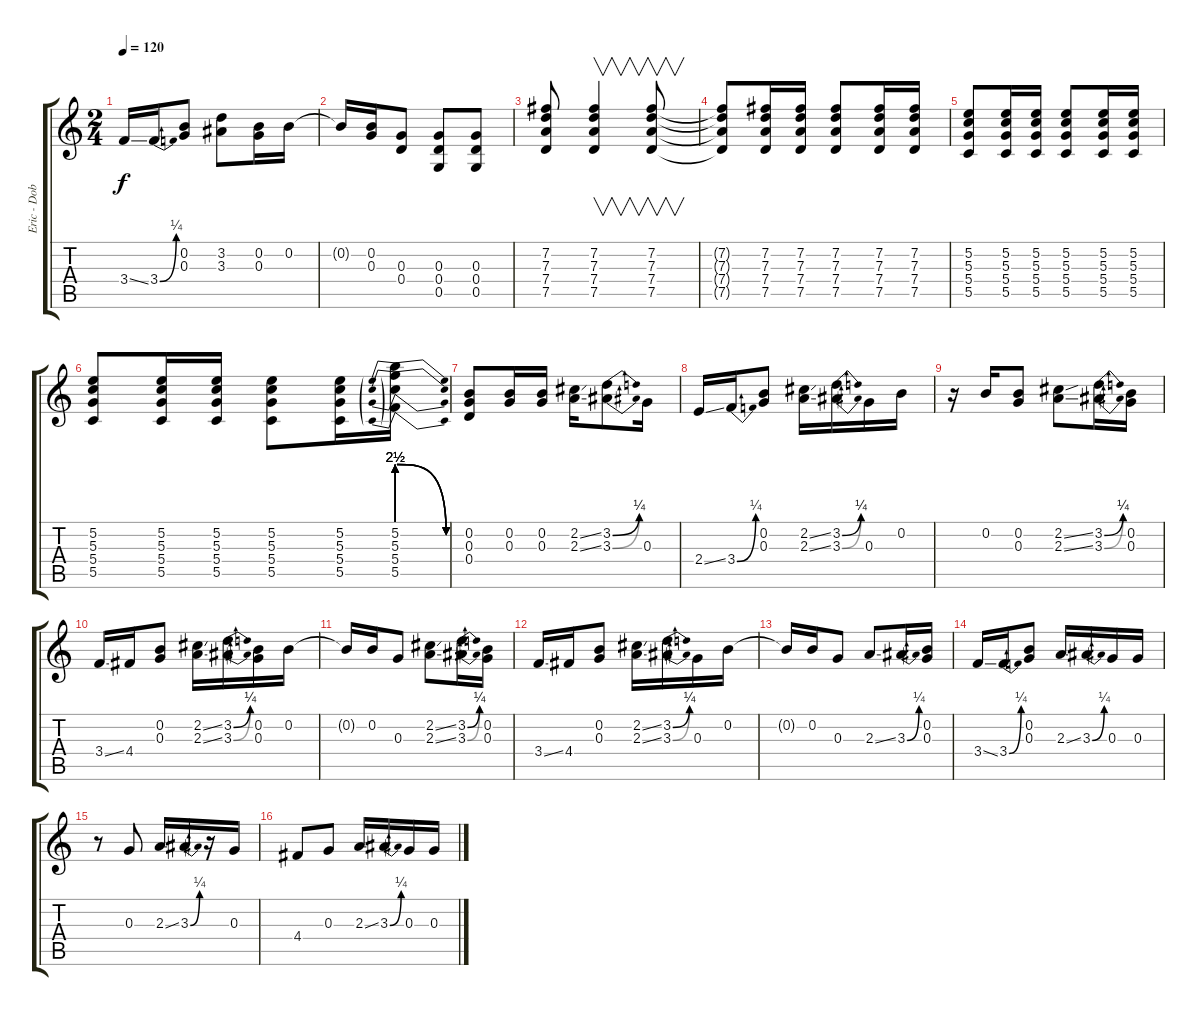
\track ("Eric - Dobro" "Eric - Dob") {instrument acousticguitarsteel}
\staff {score tabs}
\tuning (D4 B3 G3 D3 G2 D2) {hide}
\ts (2 4)
\tempo 120
\clef g2
\ks c
3.4{ss}.16{dy f} 3.4{be (bend 0 0 60 1)}.16 (0.2 0.3).8 (3.2 3.3).8 (0.2 0.3).16 0.2.16 |
0.2{t}.16 (0.2 0.3).16 (0.3 0.4).8 (0.3 0.4 0.5).8 (0.3 0.4 0.5).8 |
(7.2 7.3 7.4 7.5).8 (7.2 7.3 7.4 7.5).4{v} (7.2 7.3 7.4 7.5).8{v} |
(7.2{t} 7.3{t} 7.4{t} 7.5{t}).8 (7.2 7.3 7.4 7.5).16 (7.2 7.3 7.4 7.5).16 (7.2 7.3 7.4 7.5).8 (7.2 7.3 7.4 7.5).16 (7.2 7.3 7.4 7.5).16 |
(5.2 5.3 5.4 5.5).8 (5.2 5.3 5.4 5.5).16 (5.2 5.3 5.4 5.5).16 (5.2 5.3 5.4 5.5).8 (5.2 5.3 5.4 5.5).16 (5.2 5.3 5.4 5.5).16 |
(5.2 5.3 5.4 5.5).8 (5.2 5.3 5.4 5.5).16 (5.2 5.3 5.4 5.5).16 (5.2 5.3 5.4 5.5).8 (5.2 5.3 5.4 5.5).16 (5.2{be (prebendrelease 0 10 60 0)} 5.3{be (prebendrelease 0 10 60 0)} 5.4{be (prebendrelease 0 10 60 0)} 5.5{be (prebendrelease 0 10 60 0)}).16 |
(0.2 0.3 0.4).8 (0.2 0.3).16 (0.2 0.3).16 (2.2{ss} 2.3{ss}).16 (3.2{be (bend 0 0 60 1)} 3.3{be (bend 0 0 60 1)}).8 0.3.16 |
2.4{ss}.16 3.4{be (bend 0 0 60 1)}.16 (0.2 0.3).8 (2.2{ss} 2.3{ss}).16 (3.2{be (bend 0 0 60 1)} 3.3{be (bend 0 0 60 1)}).16 0.3.16 0.2.16 |
r.16 0.2.16 (0.2 0.3).8 (2.2{ss} 2.3{ss}).8 (3.2{be (bend 0 0 60 1)} 3.3{be (bend 0 0 60 1)}).16 (0.2 0.3).16 |
3.4{ss}.16 4.4.16 (0.2 0.3).8 (2.2{ss} 2.3{ss}).16 (3.2{be (bend 0 0 60 1)} 3.3{be (bend 0 0 60 1)}).16 (0.2 0.3).16 0.2.16 |
0.2{t}.16 0.2.16 0.3.8 (2.2{ss} 2.3{ss}).8 (3.2{be (bend 0 0 60 1)} 3.3{be (bend 0 0 60 1)}).16 (0.2 0.3).16 |
3.4{ss}.16 4.4.16 (0.2 0.3).8 (2.2{ss} 2.3{ss}).16 (3.2{be (bend 0 0 60 1)} 3.3{be (bend 0 0 60 1)}).16 0.3.16 0.2.16 |
0.2{t}.16 0.2.16 0.3.8 2.3{ss}.8 3.3{be (bend 0 0 60 1)}.16 (0.2 0.3).16 |
3.4{ss}.16 3.4{be (bend 0 0 60 1)}.16 (0.2 0.3).8 2.3{ss}.16 3.3{be (bend 0 0 60 1)}.16 0.3.16 0.3.16 |
r.8 0.3.8 2.3{ss}.16 3.3{be (bend 0 0 60 1)}.16 r.16 0.3.16 |
4.4.8 0.3.8 2.3{ss}.16 3.3{be (bend 0 0 60 1)}.16 0.3.16 0.3.16
